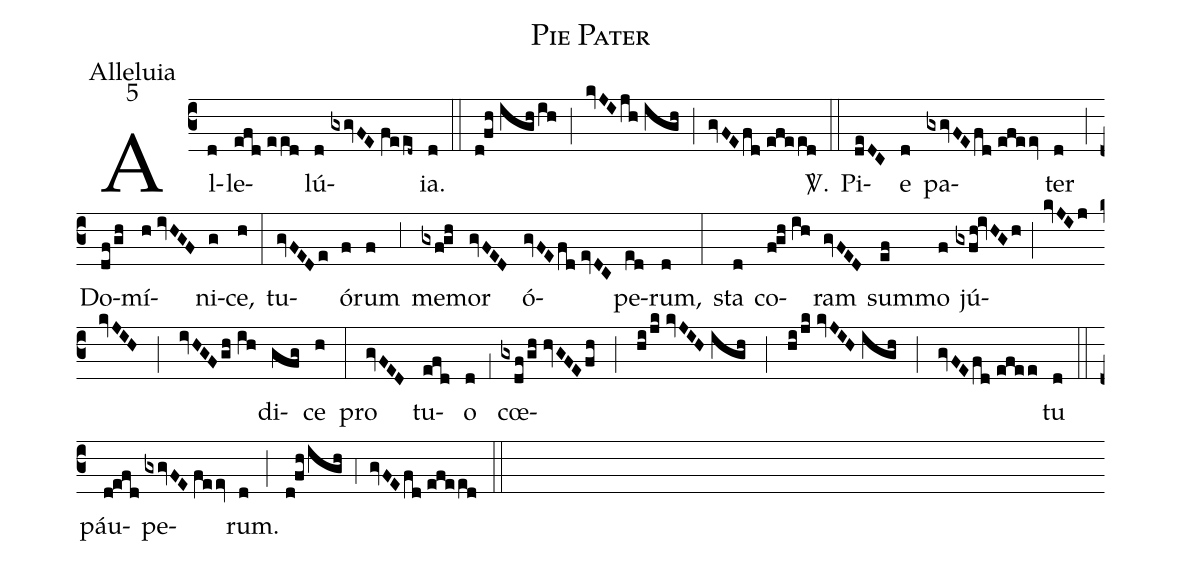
name:Pie Pater;
office-part:Alleluia;
mode:5;
%%
(c3) Al(d)le(efd//eed)lú(d//gxgvFE//feed~)ia.(d) (::) (d!fh//igh/ih) (;) (kvJI/jh//igh) (;) (gvFE/fd//efeed) <sp>V/</sp>.(::) Pi(deDC)e(d) pa(gxgvFE/fd//efeev)ter(d) (;) Do(df/gh)mí(h//ivHGF)ni(g)ce,(h) (:) tu(gvFEDe)ó(f)rum(f) (;3) me(gxf!gh)mor(gvFED) ó(gvFE/fd//evDC)pe(ed)rum,(d) (:) sta(d) co(f!gh//ih)ram(gvFED) sum(ef)mo(f) jú(gxfh!ivHGh;kvJIj//kvJIH;ivHGF/gh//ih)di(gfg)ce(h) (:) pro(gvFED) tu(efd)o(d) (;1) cœ(gxdf/gh//hvGFE/fh;hi/jk//kvJIH//igh;hi/jk//kvJIH//igh;gvFE/fd//efee)tu(d) (::) páu(d!efd)pe(gxgvFE//feev)rum.(d) (;) (d!fh/igh) (;4) (gvFE/fd//efeed) (::)
